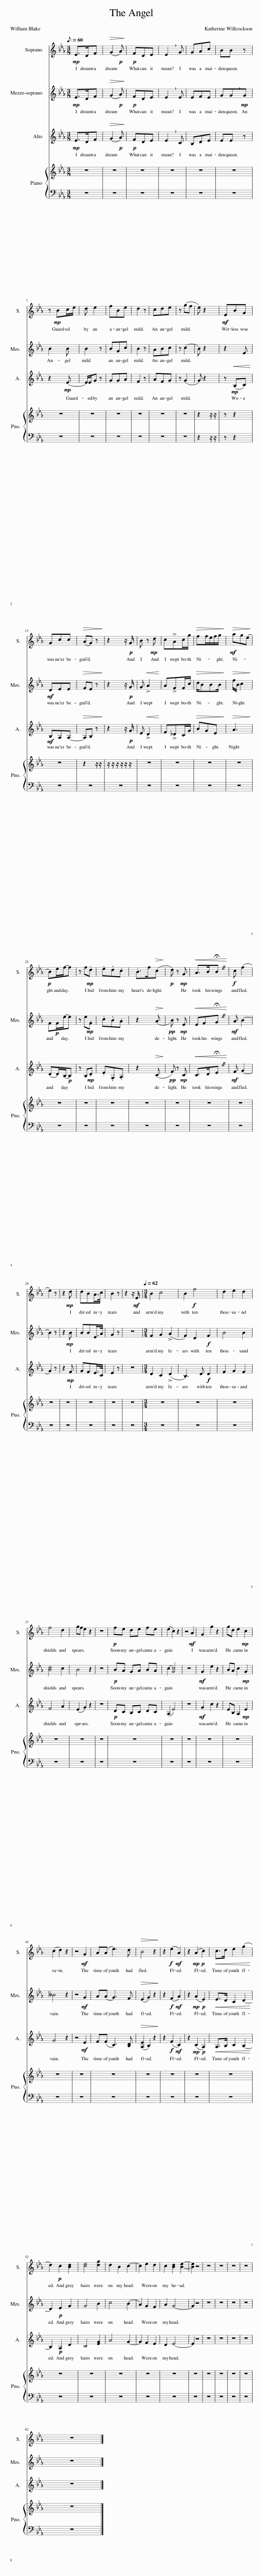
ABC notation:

X:1
%%score 1 2 3
L:1/8
Q:1/8=60
M:3/8
I:linebreak $
K:Eb
V:1 treble
V:2 treble
V:3 treble
V:1
!mp! E>DF |!>(! (G2!p! A)!>)! |!p! FDE | !breath!E2 G | GAc | %5
 BB z |$ z!mp! Bc/e/ | d e2 | fBe | d2 z | %10
 cde | z (gf | e) z2 |!mf! EBG |$ Gcc | %15
!>(! (AG) z!>)! | z2 z/!p! G/ | B z!mp! d | c!>!Ac/g/ |!>(! ff/e/f/g/!>)! | %20
!mf!!>(! ag(e!>)! |$!p! B)e/f/-f | z f!mp!.d | .e.d.c | .B>f!>(!(c!>)! | %25
!p! d) z!mp! G |!<(! A>B!fermata!B!<)! |!f! c (f2 |$ e2) z | z2!mp! d | %30
 dBA/>c/ | B2 z | z2 z/!mf! E/ |[M:3/4][Q:1/4=62] B2 c4 | B2!f! f4 | %35
 d2 e2 d2 |$ f4 d2 | gf e2 z2 | z6 |!p! fe de fe | %40
 (e2 c2) z2 | z4!mf! A2 | G2 g2 z2 | gd e2!mp! c2 |$ (c2 d2) z2 | %45
 z4!mf! G2 | A(A e3) d |!>(! B4 z2!>)! | z2!f! (e2!mf! A2) | z2!mp! (A2!p! c2) | %50
!<(! c>d e2 (g2!<)! |$ d2)!p! c2 [Bd]2 | [ce]4 [dg]2 | d2 B2 c2- | c2 e2 d2 | %55
 c2 [Bd]2 [Be]2- | [Be]2 z4 | z6 | z6 | z6 | %60
 z6 |$ z6 |] %62
V:2
!mp! E>DF |!>(! (G2!p! A)!>)! |!p! FDE | !breath!E2 E | EFE | %5
 G!breath!G!mp!G |$ B2 B | B2 z | BGc | B2 z | %10
 ABc | z (c2 | B) z2 | z2 E |$!mf! DEE | %15
!>(! FE z!>)! | z2 z/!p! G/ | G!<(! !>!A2!<)! | A!>!FF/c/ |!>(! d/BBB/!>)! | %20
!>(! f/B/ c2!>)! |$ F!p!F/e/-e | z e!mp!.F | .c.B.A | z2!>(! (A!>)! | %25
!pp! B) z!mp! E |!<(! EF!fermata!G!<)! |!mf! A B2- |$ B2 z | z2!mp! B | %30
 BBE/>A/ | G2 z | z3 |[M:3/4] F2 G2 (!>!A2 | F2) D2!f! F2 | %35
 B4 B2 |$ [Bd]4 c2 | B4 z2 | z6 |!p! BA GA BA | %40
 (c2 [Gc]4) | z6 |!mf! G2 e2 z2 | BA c2!mp! G2 |$ __B4 z2 | %45
 z4!mf! G2 | A(A G3) F |!>(! (E2 G2) z2!>)! | z2!f! (F2!mf! A2) | z2!mp! (A2!p! E2) | %50
!<(! E>D C2 D2-!<)! |$ D2!p! E2 G2 | G4 B2 | c4 (B2 | A2) G2 F2 | %55
 A2 G4- | G2 z4 | z6 | z6 | z6 | %60
 z6 |$ z6 |] %62
V:3
!mp! E>DF |!>(! (G2!p! A)!>)! |!p! FDE | !breath!E2 C | B,DE | %5
 EE z |$ z2!mp! E- | E/E/G z | GGA | F2 z | %10
 AFG | z (G2 | G) z2 | z!mp!!<(! (B,C)!<)! |$!mf! B,A,A,- | %15
!>(! A,B, z!>)! | z2 z/!p! G/ | E!<(! !>!D2!<)! | F!>!_DC/G/ |!>(! BGE!>)! | %20
!>(! A3!>)! |$ (DD/)B,/-!p!B, | z B,!mp!.D | .E.G,.A, | z2!>(! (C!>)! | %25
!pp! F) z!mp! C |!<(! C>D!fermata!E!<)! |!mf! F G2- |$ G2 z | z2!mp! F | %30
 GFE/>C/ | E2 z | z3 |[M:3/4] D2 C2 (!>!D2 | B,3) D!f! D2 | %35
 F2 G2 F2 |$ F4 A2 | (E2 G2) z2 | z6 |!p! DC B,C DC | %40
 (A,2 E4) | z6 |!mf! G2 c2 z2 | EB, A,2!mp! E2 |$ G4 z2 | %45
 z4!mf! E2 | F(F C3) [B,D] |!>(! ([A,E]2 B,2) z2!>)! | z2!f! (F2!mf! C2) | z2!mp! (C2!p! A,2) | %50
!<(! A,>B, C2 B,2-!<)! |$ B,2!p! A,2 D2 | C4 [EG]2 | A4 G2- | G2 F2 E2 | %55
 D2 E4- | E2 z4 | z6 | z6 | z6 | %60
 z6 |$ z6 |] %62
